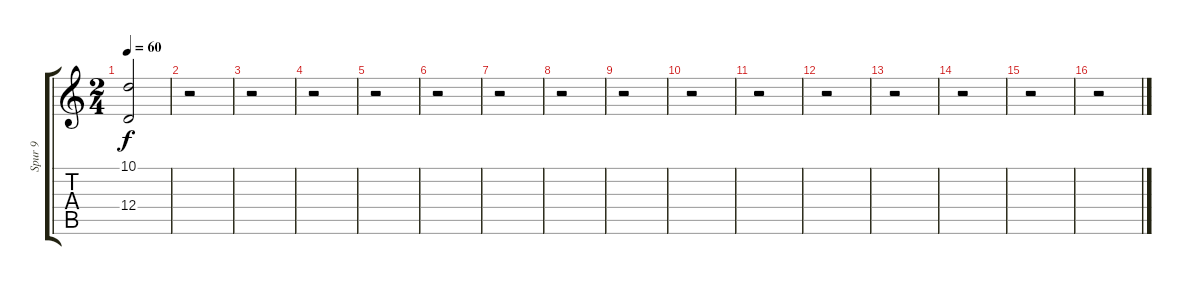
\track ("Spur 9" "Spur 9") {instrument stringensemble1}
\staff {score tabs}
\tuning (E4 B3 G3 D3 A2 E2) {hide}
\ts (2 4)
\tempo 60
\clef g2
\ks c
(10.1{t} 12.4{t}).2{dy f} |
r.2 |
r.2 |
r.2 |
r.2 |
r.2 |
r.2 |
r.2 |
r.2 |
r.2 |
r.2 |
r.2 |
r.2 |
r.2 |
r.2 |
r.2
